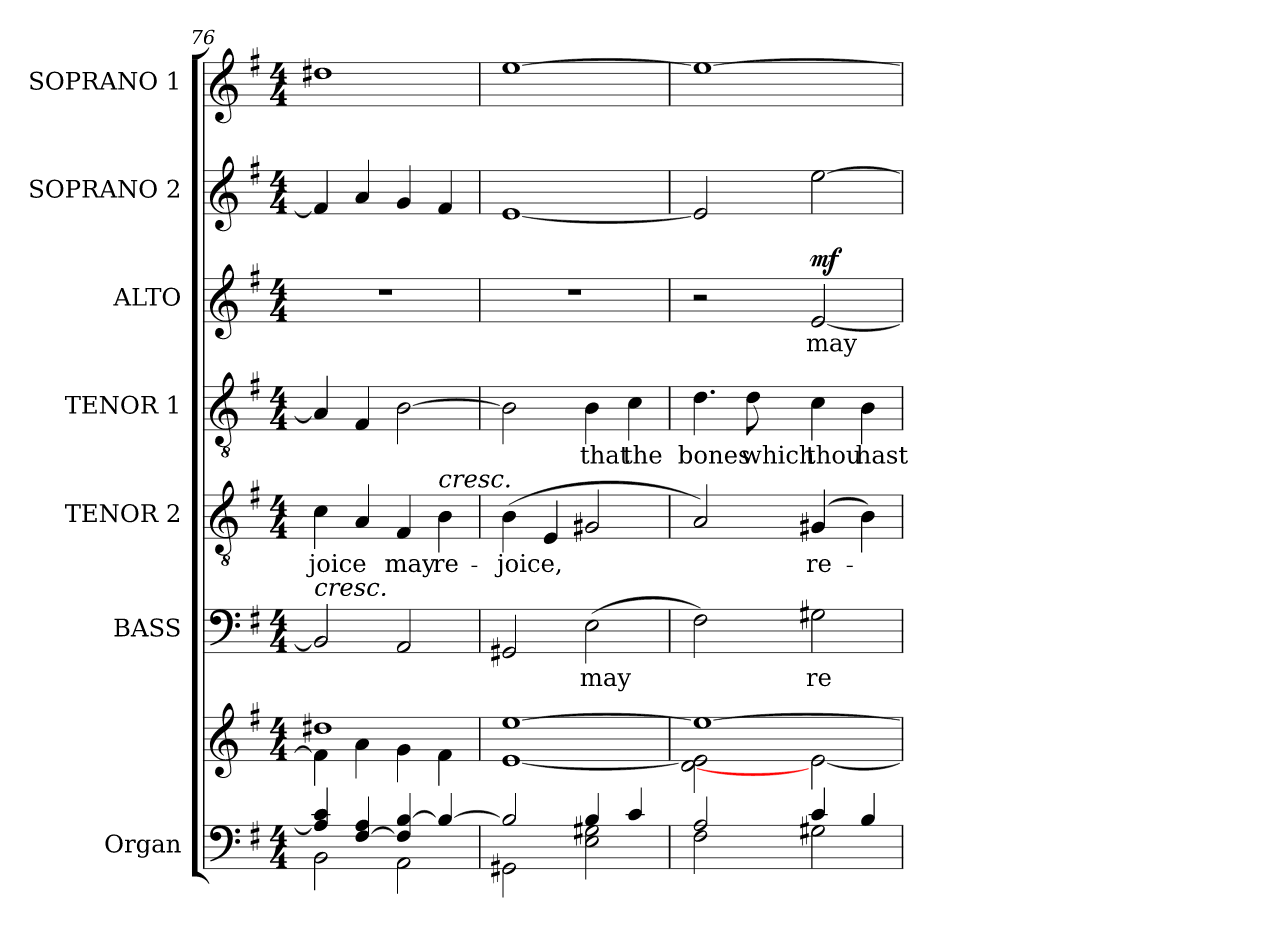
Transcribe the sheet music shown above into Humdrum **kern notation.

**kern	**kern	**kern	**text	**kern	**text	**kern	**text	**kern	**text	**dynam	**kern	**kern
*part7	*part7	*part6	*part6	*part5	*part5	*part4	*part4	*part3	*part3	*part3	*part2	*part1
*staff8	*staff7	*staff6	*staff6	*staff5	*staff5	*staff4	*staff4	*staff3	*staff3	*staff3	*staff2	*staff1
*I"Organ	*	*I"BASS	*	*I"TENOR 2	*	*I"TENOR 1	*	*I"ALTO	*	*	*I"SOPRANO 2	*I"SOPRANO 1
*I'Org.	*	*I'B.	*	*I'T2.	*	*I'T1.	*	*I'A.	*	*	*I'S2.	*I'S1.
!!LO:LB:g=z
*clefF4	*clefG2	*clefF4	*	*clefGv2	*	*clefGv2	*	*clefG2	*	*	*clefG2	*clefG2
*	*	*	*	*ITrd7c12	*	*ITrd7c12	*	*	*	*	*	*
*k[f#]	*k[f#]	*k[f#]	*	*k[f#]	*	*k[f#]	*	*k[f#]	*	*	*k[f#]	*k[f#]
*G:	*G:	*G:	*	*G:	*	*G:	*	*G:	*	*	*G:	*G:
*M4/4	*M4/4	*M4/4	*	*M4/4	*	*M4/4	*	*M4/4	*	*	*M4/4	*M4/4
=76	=76	=76	=76	=76	=76	=76	=76	=76	=76	=76	=76	=76
*^	*^	*	*	*	*	*	*	*	*	*	*	*
!	!	!	!	!LO:TX:a:i:t=cresc.	!	!	!	!	!	!	!	!	!	!
!	!	!	!	!	!	!	!LO:LY:b:color=#000000	!	!	!	!	!	!	!
4Ai/] 4ci	2BBi\	1dd#Xi	4f#i\]	2BBi/]	.	4Ci\	-joice	4AAi/]	.	1r	.	.	4f#i/]	1dd#Xi
[4F#i/ 4Ai	.	.	4ai\	.	.	4AAi/	.	4FF#i/	.	.	.	.	4ai/	.
!	!	!	!	!	!	!	!LO:LY:b:color=#000000	!	!	!	!	!	!	!
4F#i/] [4Bi	2AAi\	.	4gi\	2AAi/	.	4FF#i/	may	[2BBi\	.	.	.	.	4gi/	.
!	!	!	!	!	!	!LO:TX:a:i:t=cresc.	!	!	!	!	!	!	!	!
!	!	!	!	!	!	!	!LO:LY:b:color=#000000	!	!	!	!	!	!	!
4Bi/_	.	.	4f#i\	.	.	4BBi\	re-	.	.	.	.	.	4f#i/	.
=77	=77	=77	=77	=77	=77	=77	=77	=77	=77	=77	=77	=77	=77	=77
!	!	!	!	!	!	!	!LO:LY:b:color=#000000	!	!	!	!	!	!	!
2Bi/]	2GG#Xi\	[1eei	[1ei	2GG#Xi/	.	(4BBi\	-joice,	2BBi\]	.	1r	.	.	[1ei	[1eei
.	.	.	.	.	.	4EEi/	.	.	.	.	.	.	.	.
!	!	!	!	!	!LO:LY:b:color=#000000	!	!	!	!	!	!	!	!	!
!	!	!	!	!	!	!	!	!	!LO:LY:b:color=#000000	!	!	!	!	!
4Bi/	2Ei\ 2G#Xi	.	.	(2Ei\	may	2GG#Xi/	.	4BBi\	that	.	.	.	.	.
!	!	!	!	!	!	!	!	!	!LO:LY:b:color=#000000	!	!	!	!	!
4ci/	.	.	.	.	.	.	.	4Ci\	the	.	.	.	.	.
=78	=78	=78	=78	=78	=78	=78	=78	=78	=78	=78	=78	=78	=78	=78
!	!	!	!	!	!	!	!	!	!LO:LY:b:color=#000000	!	!	!	!	!
2Ai/	2F#i\	1eei_	[2di\ 2ei]	2F#i\)	.	2AAi/)	.	4.Di\	bones	2r	.	.	2ei/]	1eei_
!	!	!	!	!	!	!	!	!	!LO:LY:b:color=#000000	!	!	!	!	!
.	.	.	.	.	.	.	.	8Di\	which	.	.	.	.	.
!	!	!	!	!	!LO:LY:b:color=#000000	!	!	!	!	!	!	!	!	!
!	!	!	!	!	!	!	!LO:LY:b:color=#000000	!	!	!	!	!	!	!
!	!	!	!	!	!	!	!	!	!LO:LY:b:color=#000000	!	!	!	!	!
!	!	!	!	!	!	!	!	!	!	!	!LO:LY:b:color=#000000	!	!	!
4ci/	2G#Xi\	.	[2ei\	2G#Xi\	re-	(4GG#Xi/	re-	4Ci\	thou	[2ei/	may	mf	[2eei\	.
!	!	!	!	!	!	!	!	!	!LO:LY:b:color=#000000	!	!	!	!	!
4Bi/	.	.	.	.	.	4BBi\)	.	4BBi\	hast	.	.	.	.	.
*v	*v	*	*	*	*	*	*	*	*	*	*	*	*	*
*	*v	*v	*	*	*	*	*	*	*	*	*	*	*
=	=	=	=	=	=	=	=	=	=	=	=	=
*-	*-	*-	*-	*-	*-	*-	*-	*-	*-	*-	*-	*-
